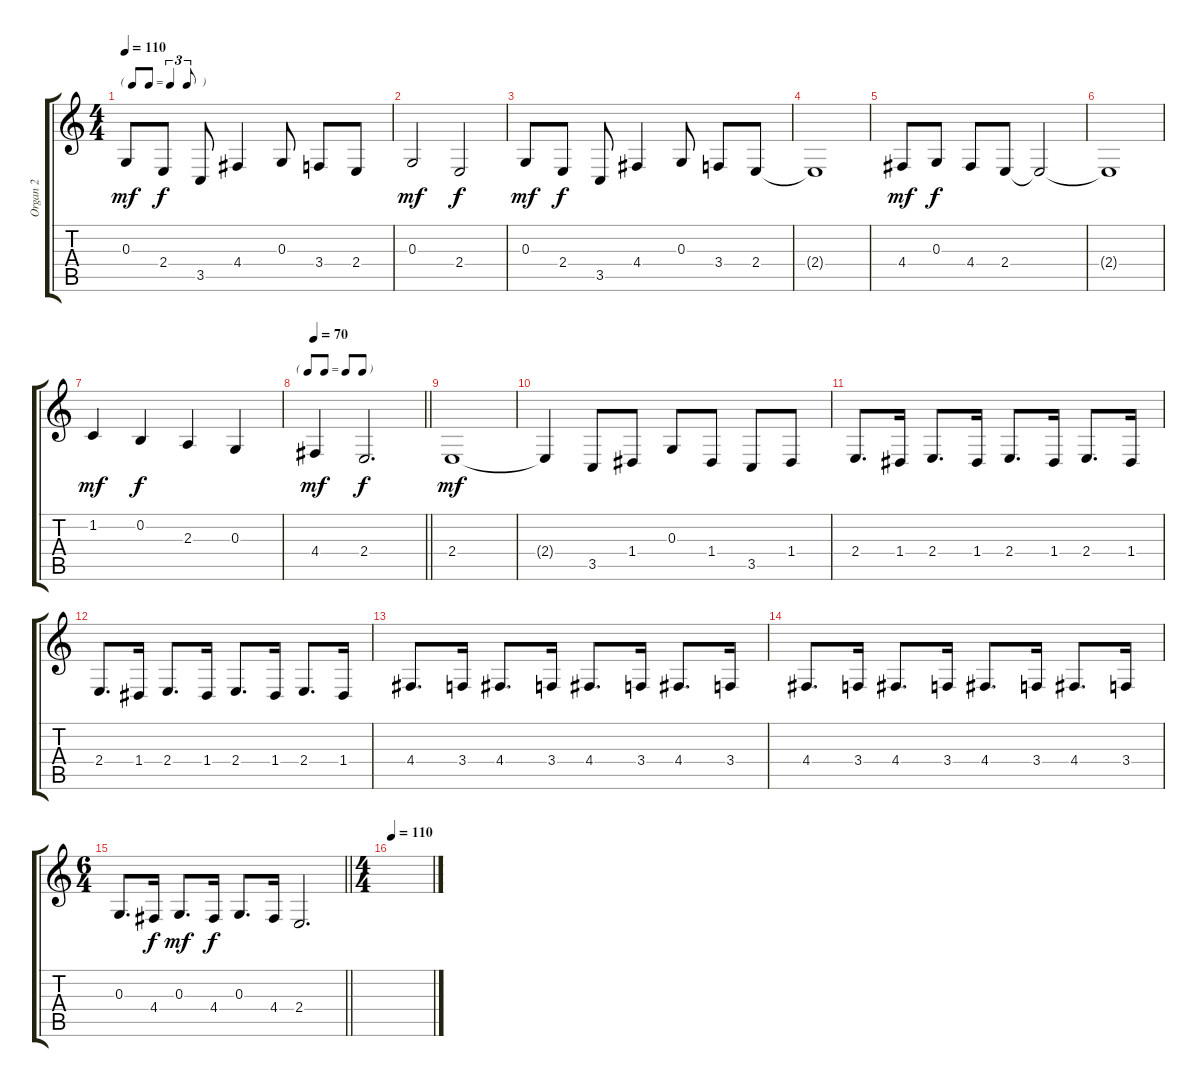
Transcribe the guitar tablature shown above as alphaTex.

\track ("Organ 2" "Organ 2") {instrument churchorgan}
\staff {score tabs}
\tuning (E4 B3 G3 D3 A2 E2) {hide}
\ts (4 4)
\tf triplet8th
\tempo 110
\clef g2
\ks c
0.3.8{dy mf} 2.4.8{dy f} 3.5.8 4.4.4 0.3.8 3.4.8 2.4.8 |
0.3.2{dy mf} 2.4.2{dy f} |
0.3.8{dy mf} 2.4.8{dy f} 3.5.8 4.4.4 0.3.8 3.4.8 2.4.8 |
2.4{t}.1 |
4.4.8{dy mf} 0.3.8{dy f} 4.4.8 2.4.8 2.4{t}.2 |
2.4{t}.1 |
1.2.4{dy mf} 0.2.4{dy f} 2.3.4 0.3.4 |
\tf none
\tempo 70
\barLineRight lightlight
4.4.4{dy mf} 2.4.2{d dy f} |
2.4.1{dy mf} |
2.4{t}.4 3.5.8 1.4.8 0.3.8 1.4.8 3.5.8 1.4.8 |
2.4.8{d} 1.4.16 2.4.8{d} 1.4.16 2.4.8{d} 1.4.16 2.4.8{d} 1.4.16 |
2.4.8{d} 1.4.16 2.4.8{d} 1.4.16 2.4.8{d} 1.4.16 2.4.8{d} 1.4.16 |
4.4.8{d} 3.4.16 4.4.8{d} 3.4.16 4.4.8{d} 3.4.16 4.4.8{d} 3.4.16 |
4.4.8{d} 3.4.16 4.4.8{d} 3.4.16 4.4.8{d} 3.4.16 4.4.8{d} 3.4.16 |
\ts (6 4)
\barLineRight lightlight
0.3.8{d} 4.4.16{dy f} 0.3.8{d dy mf} 4.4.16{dy f} 0.3.8{d} 4.4.16 2.4.2{d} |
\ts (4 4)
\tempo 110
